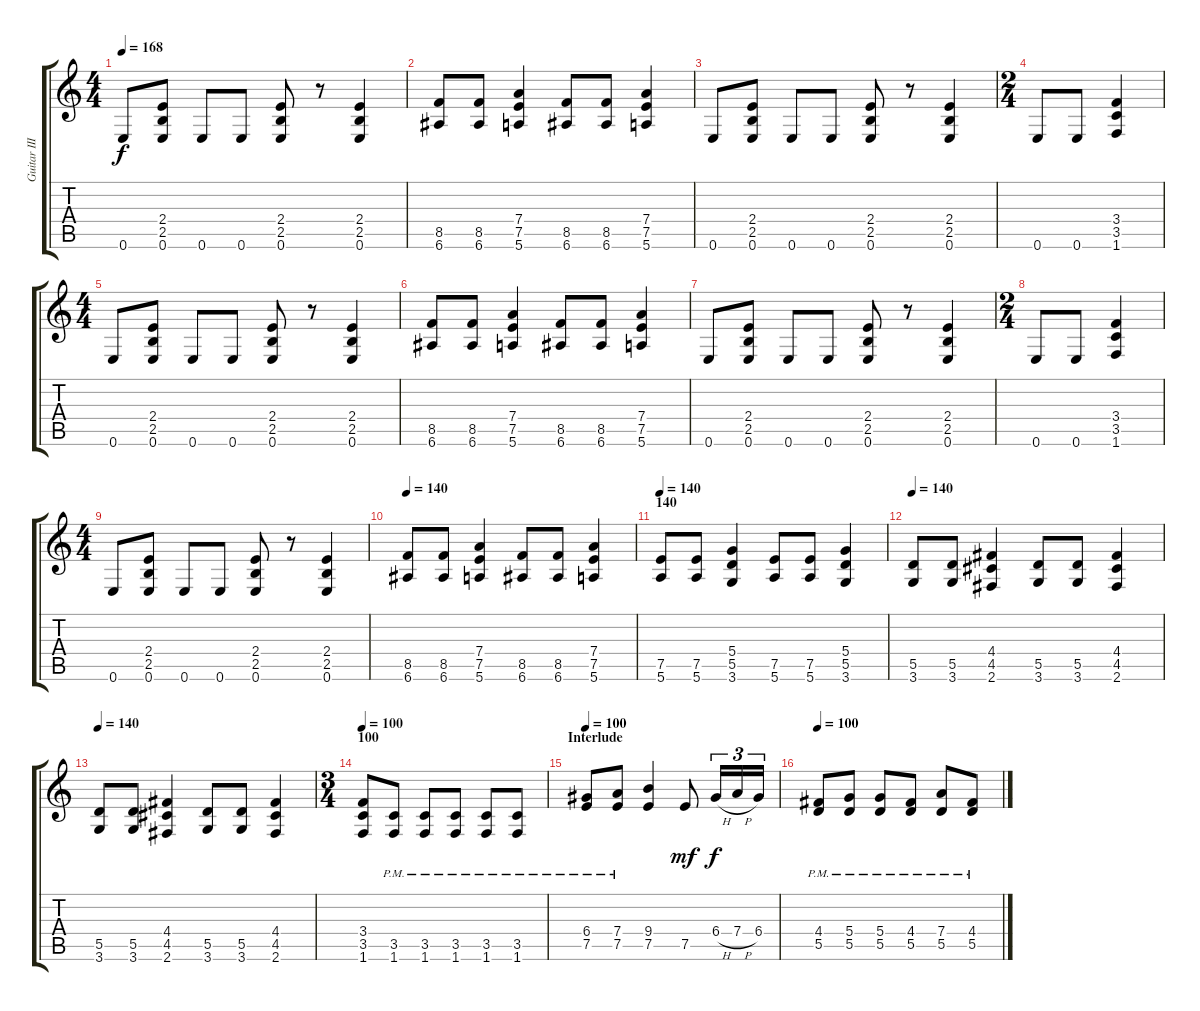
\track ("Guitar III" "Guitar III") {instrument distortionguitar}
\staff {score tabs}
\tuning (E4 B3 G3 D3 A2 E2) {hide}
\ts (4 4)
\tempo 168
\clef g2
\ks c
0.6.8{dy f} (2.4 2.5 0.6).8 0.6.8 0.6.8 (2.4 2.5 0.6).8 r.8 (2.4 2.5 0.6).4 |
(8.5 6.6).8 (8.5 6.6).8 (7.4 7.5 5.6).4 (8.5 6.6).8 (8.5 6.6).8 (7.4 7.5 5.6).4 |
0.6.8 (2.4 2.5 0.6).8 0.6.8 0.6.8 (2.4 2.5 0.6).8 r.8 (2.4 2.5 0.6).4 |
\ts (2 4)
0.6.8 0.6.8 (3.4 3.5 1.6).4 |
\ts (4 4)
0.6.8 (2.4 2.5 0.6).8 0.6.8 0.6.8 (2.4 2.5 0.6).8 r.8 (2.4 2.5 0.6).4 |
(8.5 6.6).8 (8.5 6.6).8 (7.4 7.5 5.6).4 (8.5 6.6).8 (8.5 6.6).8 (7.4 7.5 5.6).4 |
0.6.8 (2.4 2.5 0.6).8 0.6.8 0.6.8 (2.4 2.5 0.6).8 r.8 (2.4 2.5 0.6).4 |
\ts (2 4)
0.6.8 0.6.8 (3.4 3.5 1.6).4 |
\ts (4 4)
0.6.8 (2.4 2.5 0.6).8 0.6.8 0.6.8 (2.4 2.5 0.6).8 r.8 (2.4 2.5 0.6).4 |
\tempo 140
(8.5 6.6).8 (8.5 6.6).8 (7.4 7.5 5.6).4 (8.5 6.6).8 (8.5 6.6).8 (7.4 7.5 5.6).4 |
\section ("" "140")
\tempo 140
(7.5 5.6).8 (7.5 5.6).8 (5.4 5.5 3.6).4 (7.5 5.6).8 (7.5 5.6).8 (5.4 5.5 3.6).4 |
\tempo 140
(5.5 3.6).8 (5.5 3.6).8 (4.4 4.5 2.6).4 (5.5 3.6).8 (5.5 3.6).8 (4.4 4.5 2.6).4 |
\tempo 140
(5.5 3.6).8 (5.5 3.6).8 (4.4 4.5 2.6).4 (5.5 3.6).8 (5.5 3.6).8 (4.4 4.5 2.6).4 |
\ts (3 4)
\section ("" "100")
\tempo 100
(3.4 3.5 1.6).8 (3.5{pm} 1.6{pm}).8 (3.5{pm} 1.6{pm}).8 (3.5{pm} 1.6{pm}).8 (3.5{pm} 1.6{pm}).8 (3.5{pm} 1.6{pm}).8 |
\section ("" "Interlude")
\tempo 100
(6.4{pm} 7.5{pm}).8 (7.4{pm} 7.5{pm}).8 (9.4 7.5).4 7.5.8{dy mf} 6.4{h}.16{tu (3 2) dy f} 7.4{h}.16{tu (3 2)} 6.4.16{tu (3 2)} |
\tempo 100
(4.4{pm} 5.5{pm}).8 (5.4{pm} 5.5{pm}).8 (5.4{pm} 5.5{pm}).8 (4.4{pm} 5.5{pm}).8 (7.4{pm} 5.5{pm}).8 (4.4{pm} 5.5{pm}).8
